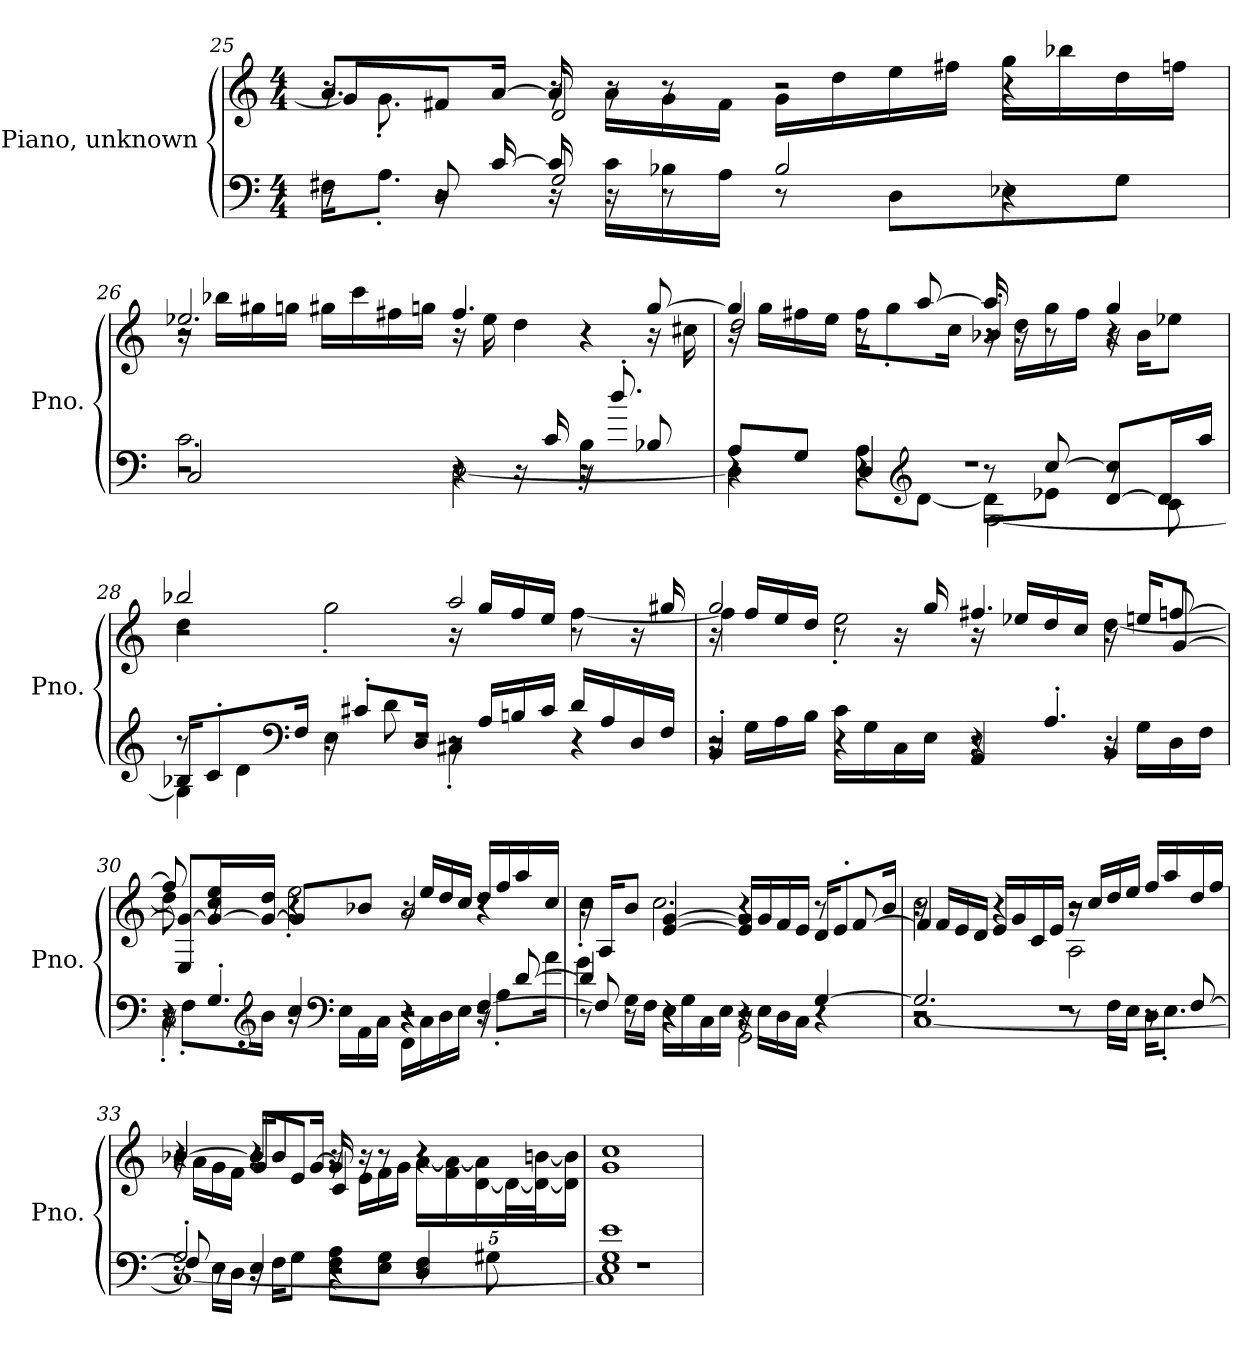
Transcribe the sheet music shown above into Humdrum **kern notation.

**kern	**kern
*part1	*part1
*staff2	*staff1
*I"Piano, unknown	*
*I'Pno.	*
!!LO:PB:g=z
*clefF4	*clefG2
*k[]	*k[]
*M4/4	*M4/4
=25	=25
*^	*^
*	*^	*	*^
8r	16F#X\KL	8r	8.a/L	16r	8g/L]
.	8.A'\J	.	.	8.g'\	.
16r	.	8D/	.	.	8f#X/J
[16c/	.	.	[16a/Jk	.	.
16c/]	16r	2G/	16a/]	16r	2d'/
16r	16c\LL	.	16r	16a\LL	.
8r	16B-X\	.	8r	16g\	.
.	16A\JJ	.	.	16f#\JJ	.
2B-/	8r	.	2r	16g\LL	.
.	.	.	.	16dd\	.
.	8D\L	.	.	16ee\	.
.	.	.	.	16ff#X\JJ	.
.	8E-X\	4r	.	16gg\LL	4r
.	.	.	.	16bb-X\	.
.	8G\J	.	.	16dd\	.
.	.	.	.	16ffn\JJ	.
!!LO:LB:g=z	!!	!!
=26	=26	=26	=26	=26	=26
*	*	*^	*	*	*
2r	2.c\	2C/	2r	2r	16r	2.ee-X/
.	.	.	.	.	16bb-X\LL	.
.	.	.	.	.	16gg#X\	.
.	.	.	.	.	16ggn\JJ	.
.	.	.	.	.	16gg#X\LL	.
.	.	.	.	.	16ccc\	.
.	.	.	.	.	16ff#X\	.
.	.	.	.	.	16ggn\JJ	.
4r	.	8r	[2D\	4.ff#/	16r	.
.	.	.	.	.	16ee-\	.
.	.	16r	.	.	4dd\	.
.	.	16c/	.	.	.	.
16r	4B'\	8r	.	.	.	4r
8.dd'/	.	.	.	.	.	.
.	.	8B-X/	.	[8gg/	16r	.
.	.	.	.	.	16cc#X\	.
=27	=27	=27	=27	=27	=27	=27
1r	4r	8A/L	4D\]	4gg/]	16r	2dd/
.	.	.	.	.	16gg\LL	.
.	.	8G/J	.	.	16ff#X\	.
.	.	.	.	.	16ee\JJ	.
.	8A\L	4D/	4r	8r	16ff#\KL	.
.	.	.	.	.	8gg'\	.
*clefG2	*	*	*	*	*	*
.	[8d\J	.	.	[8aa/	.	.
.	.	.	.	.	16cc\Jk	.
.	8d\L]	8r	[2G\	16aa/]	16r	4b-X'/
.	.	.	.	16r	16dd\LL	.
.	8e-X\J	[8cc/	.	8r	16gg\	.
.	.	.	.	.	16ff#\JJ	.
.	8r	[8d/ 8cc/]L	.	4gg/	16r	4r
.	.	.	.	.	16b-\KL	.
.	8c\	16d/L]	.	.	8ee-X\J	.
.	.	16aa/JJ	.	.	.	.
!!LO:LB:g=z	!!	!!
=28	=28	=28	=28	=28	=28	=28
1r	8r	16B-X/KL	4G\]	2r	4dd\	2bb-X/
.	.	8c'/	.	.	.	.
.	4d\	.	.	.	.	.
*clefF4	*	*	*	*	*	*
.	.	16F/Jk	.	.	.	.
.	.	16r	4E\	.	2gg'\	.
.	.	8c#X'/L	.	.	.	.
.	8d\	.	.	.	.	.
.	.	16D/Jk	.	.	.	.
.	2r	16r	4C#X'\	2aa/	.	16r
.	.	16A/LL	.	.	.	16gg/LL
.	.	16Bn/	.	.	.	16ff/
.	.	16c#/JJ	.	.	.	16ee/JJ
.	.	16d/LL	4r	.	[4ff\	8r
.	.	16A/	.	.	.	.
.	.	16D/	.	.	.	16r
.	.	16F/JJ	.	.	.	16gg#X/
*	*	*v	*v	*	*	*
=29	=29	=29	=29	=29	=29
2r	16r	4BB'/	2gg/	4ff\]	16r
.	16G\LL	.	.	.	16ff/LL
.	16A\	.	.	.	16ee/
.	16B\JJ	.	.	.	16dd/JJ
.	16c\LL	4r	.	2ee'\	8r
.	16G\	.	.	.	.
.	16C\	.	.	.	16r
.	16E\JJ	.	.	.	16gg/
8r	4r	4AA/	4.ff#X/	.	16r
.	.	.	.	.	16ee-X/LL
4.A'/	.	.	.	.	16dd/
.	.	.	.	.	16cc/JJ
.	16r	4BB/	.	[4dd\	16r
.	16G\LL	.	.	.	16een/KL
.	16D\	.	[8ffn/	.	[8g/J
.	16F\JJ	.	.	.	.
!!LO:LB:g=z	!!	!!
=30	=30	=30	=30	=30	=30
*	*	*^	*	*	*
4r	16r	8r	2C'\	8ff/]	8dd\]	8E/ 8g/_L
.	8F'\L	.	.	.	.	.
.	.	4.G'/	.	8r	8r	16g/_ 16cc/ 16ee/L
*clefG2	*	*	*	*	*	*
.	16b\Jk	.	.	.	.	16g/_ 16dd/JJ
4cc/	16r	.	.	4r	2ee'\	8g/L]
*clefF4	*	*	*	*	*	*
.	16E\LL	.	.	.	.	.
.	16AA\	.	.	.	.	8b-X/J
.	16C\JJ	.	.	.	.	.
4r	16FF\LL	4r	2r	2a/	.	16r
.	16C\	.	.	.	.	16ee/LL
.	16D\	.	.	.	.	16dd/
.	16E\JJ	.	.	.	.	16cc/JJ
8r	16r	[4F/	.	.	4r	16dd/LL
.	8A'\L	.	.	.	.	16ff/
[8d/	.	.	.	.	.	16aa/
.	16a\Jk	.	.	.	.	16cc/JJ
=31	=31	=31	=31	=31	=31	=31
4d/]	8r	8F/]	4g\	16r	4cc'\	2r
.	.	.	.	16A/KL	.	.
.	16G\LL	8r	.	8b/J	.	.
.	16F\JJ	.	.	.	.	.
4r	16E\LL	4r	4r	[4e/ [4g/	2.cc\	.
.	16G\	.	.	.	.	.
.	16C\	.	.	.	.	.
.	16E\JJ	.	.	.	.	.
2r	16r	4r	2GG\	16e/] 16g/]LL	.	4r
.	16E\LL	.	.	16g/	.	.
.	16D\	.	.	16f/	.	.
.	16C\JJ	.	.	16e/JJ	.	.
.	4r	[4G/	.	16d/KL	.	8r
.	.	.	.	8e'/	.	.
.	.	.	.	.	.	[8f/
.	.	.	.	16b/Jk	.	.
!!LO:LB:g=z	!!	!!
=32	=32	=32	=32	=32	=32	=32
1r	2r	2.G/]	[1C	16r	2cc\	4f/]
.	.	.	.	16f/LL	.	.
.	.	.	.	16e/	.	.
.	.	.	.	16d/JJ	.	.
.	.	.	.	16e/LL	.	4r
.	.	.	.	16g/	.	.
.	.	.	.	16c/	.	.
.	.	.	.	16e/JJ	.	.
.	8r	.	.	16r	2A\	2r
.	.	.	.	16cc/LL	.	.
.	16F\LL	.	.	16dd/	.	.
.	16E\JJ	.	.	16ee/JJ	.	.
.	16D\KL	8r	.	16ff/LL	.	.
.	8.E'\J	.	.	16aa/	.	.
.	.	[8F/	.	16dd/	.	.
.	.	.	.	16ff/JJ	.	.
=33	=33	=33	=33	=33	=33	=33
2G'/	8r	8F/]	1C_	[4b-X/	16r	4r
.	.	.	.	.	16a\LL	.
.	16E\LL	8r	.	.	16g\	.
.	16D\JJ	.	.	.	16f\JJ	.
.	16r	4E/	.	16b-/KL]	4r	8g/L
.	16F\KL	.	.	8b-/	.	.
.	8G\J	.	.	.	.	8e/J
.	.	.	.	[16g/Jk	.	.
2r	8F\ 8A\L	4r	.	16g/]	16r	4c/
.	.	.	.	16r	16e\LL	.
.	8E\ 8G\J	.	.	8r	16f\	.
.	.	.	.	.	16g\JJ	.
*	*	*	*	*	*Xbrackettup	*
.	8r	4D/ 4F/	.	4r	[20a\LL	4r
.	.	.	.	.	20f\ 20a\_	.
.	.	.	.	.	[20d\ 20a\]	.
.	8G#X\	.	.	.	.	.
.	.	.	.	.	40d\L_	.
.	.	.	.	.	40d\_ [40bn\J	.
.	.	.	.	.	20d\] 20b\]JJ	.
*	*	*v	*v	*	*	*
*	*	*	*v	*v	*v
=34	=34	=34	=34
1r	1E 1G 1e	1C]	1g 1cc
*v	*v	*v	*
=	=
*-	*-
